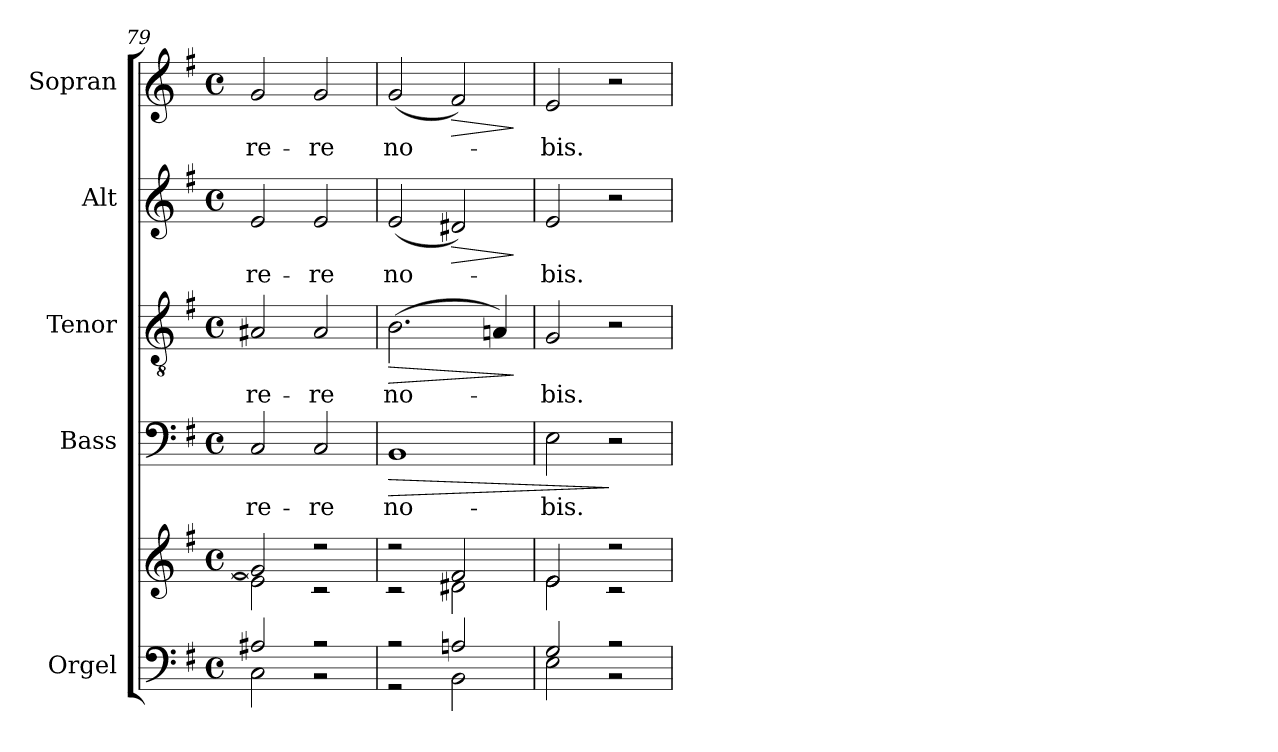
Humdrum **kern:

**kern	**kern	**kern	**text	**dynam	**kern	**text	**dynam	**kern	**text	**dynam	**kern	**text	**dynam
*part5	*part5	*part4	*part4	*part4	*part3	*part3	*part3	*part2	*part2	*part2	*part1	*part1	*part1
*staff6	*staff5	*staff4	*staff4	*staff4	*staff3	*staff3	*staff3	*staff2	*staff2	*staff2	*staff1	*staff1	*staff1
*I"Orgel	*	*I"Bass	*	*	*I"Tenor	*	*	*I"Alt	*	*	*I"Sopran	*	*
*I'Org.	*	*I'B.	*	*	*I'T.	*	*	*I'A.	*	*	*I'S.	*	*
*clefF4	*clefG2	*clefF4	*	*	*clefGv2	*	*	*clefG2	*	*	*clefG2	*	*
*k[f#]	*k[f#]	*k[f#]	*	*	*k[f#]	*	*	*k[f#]	*	*	*k[f#]	*	*
*G:	*G:	*G:	*	*	*G:	*	*	*G:	*	*	*G:	*	*
*M4/4	*M4/4	*M4/4	*	*	*M4/4	*	*	*M4/4	*	*	*M4/4	*	*
*met(c)	*met(c)	*met(c)	*	*	*met(c)	*	*	*met(c)	*	*	*met(c)	*	*
=79	=79	=79	=79	=79	=79	=79	=79	=79	=79	=79	=79	=79	=79
*^	*^	*	*	*	*	*	*	*	*	*	*	*	*
!	!	!	!	!	!LO:LY:b	!	!	!LO:LY:b	!	!	!LO:LY:b	!	!	!LO:LY:b	!
2A#X/	2C\	2g/]	2e\]	2C/	-re-	.	2A#X/	-re-	.	2e/	-re-	.	2g/	-re-	.
!	!	!	!	!	!LO:LY:b	!	!	!LO:LY:b	!	!	!LO:LY:b	!	!	!LO:LY:b	!
2r	2r	2r	2r	2C/	-re	.	2A#/	-re	.	2e/	-re	.	2g/	-re	.
=80	=80	=80	=80	=80	=80	=80	=80	=80	=80	=80	=80	=80	=80	=80	=80
!	!	!	!	!	!LO:LY:b	!LO:HP:b	!	!LO:LY:b	!LO:HP:b	!	!LO:LY:b	!	!	!LO:LY:b	!
2r	2r	2r	2r	1BB	no-	>	(>2.B\	no-	>	(<2e/	no-	.	(<2g/	no-	.
!	!	!	!	!	!	!	!	!	!	!	!	!LO:HP:b	!	!	!LO:HP:b
2An/	2BB\	2f#/	2d#X\	.	.	.	.	.	.	2d#X/)	.	>	2f#/)	.	>
.	.	.	.	.	.	.	4An/)	.	.	.	.	.	.	.	.
*v	*v	*	*	*	*	*	*	*	*	*	*	*	*	*	*
*	*v	*v	*	*	*	*	*	*	*	*	*	*	*	*
.	.	.	.	.	.	.	]	.	.	]	.	.	]
=81	=81	=81	=81	=81	=81	=81	=81	=81	=81	=81	=81	=81	=81
*^	*^	*	*	*	*	*	*	*	*	*	*	*	*
!	!	!	!	!	!LO:LY:b	!	!	!LO:LY:b	!	!	!LO:LY:b	!	!	!LO:LY:b	!
2G/	2E\	2e/	2e\	2E\	-bis.	.	2G/	-bis.	.	2e/	-bis.	.	2e/	-bis.	.
2r	2r	2r	2r	2r	.	]	2r	.	.	2r	.	.	2r	.	.
*v	*v	*	*	*	*	*	*	*	*	*	*	*	*	*	*
*	*v	*v	*	*	*	*	*	*	*	*	*	*	*	*
=	=	=	=	=	=	=	=	=	=	=	=	=	=
*-	*-	*-	*-	*-	*-	*-	*-	*-	*-	*-	*-	*-	*-
